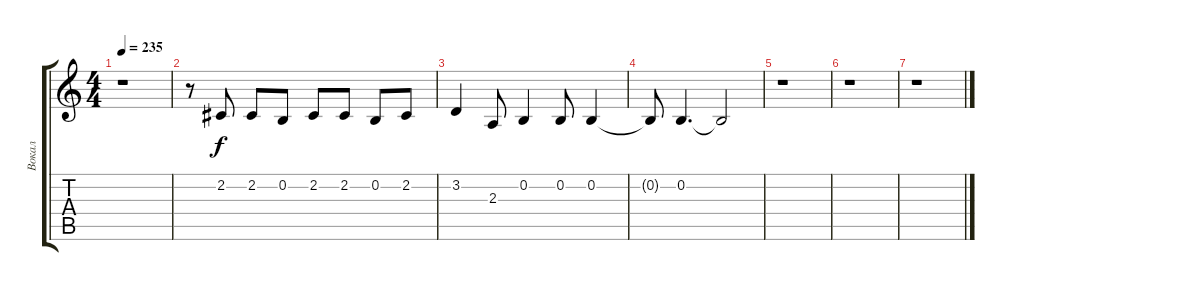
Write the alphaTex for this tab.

\track ("Вокал" "Вокал") {instrument oboe}
\staff {score tabs}
\tuning (E4 B3 G3 D3 A2 E2) {hide}
\ts (4 4)
\tempo 235
\clef g2
\ks c
r.1{dy f} |
r.8 2.2.8 2.2.8 0.2.8 2.2.8 2.2.8 0.2.8 2.2.8 |
3.2.4 2.3.8 0.2.4 0.2.8 0.2.4 |
0.2{t}.8 0.2.4{d} 0.2{t}.2 |
r.1 |
r.1 |
r.1
